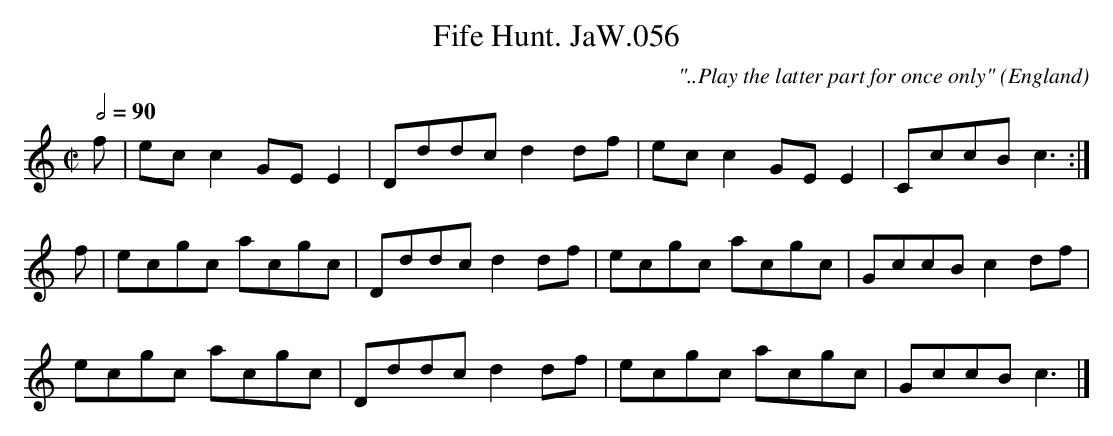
X:1
T:Fife Hunt. JaW.056
C:"..Play the latter part for once only"
L:1/8
M:C|
O:England
Q:1/2=90
K:C
f|ecc2 GEE2|Dddc d2df|ecc2 GEE2|CccB c3:|!
f|ecgc acgc|Dddc d2df|ecgc acgc|GccB c2df|!
ecgc acgc|Dddc d2df|ecgc acgc|GccB c3|]
